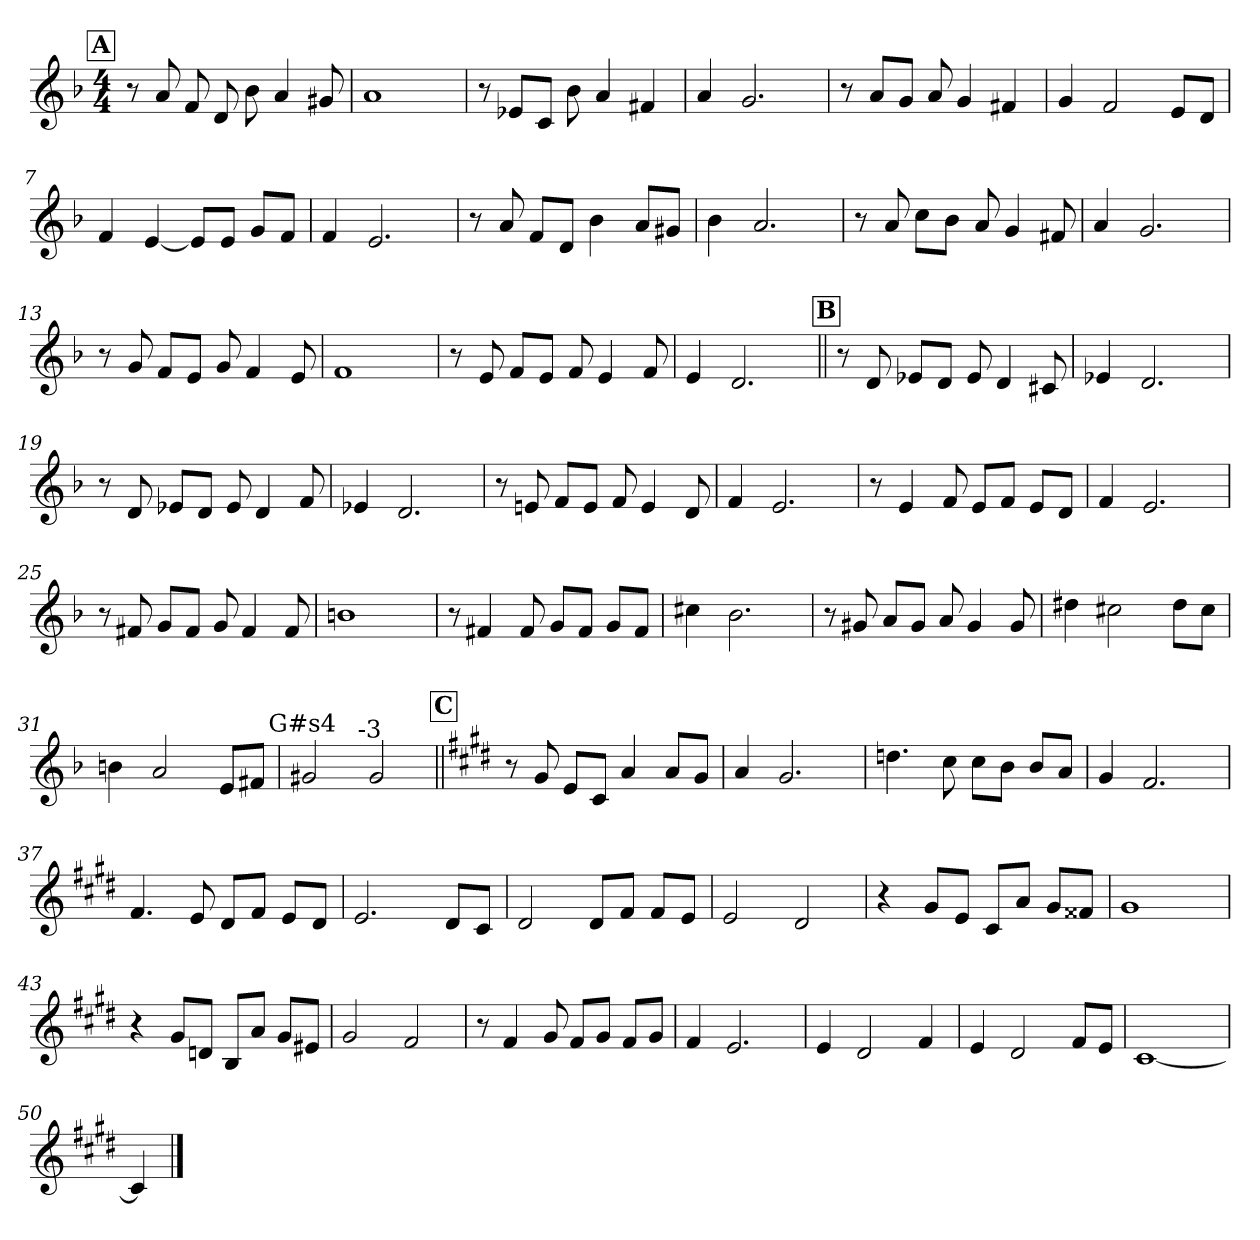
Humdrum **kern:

**kern
*part1
*staff1
*clefG2
*k[b-]
*F:
*M4/4
!!LO:REH:place=s1:a:B:fs=11.4:t=A
=1
8r
8a/
8f/
8d/
8b-\
4a/
8g#X/
=2
1a
=3
8r
8e-X/L
8c/J
8b-\
4a/
4f#X/
=4
4a/
2.g/
=5
8r
8a/L
8g/J
8a/
4g/
4f#X/
!!LO:LB:g=z
=6
4g/
2f/
8e/L
8d/J
=7
4f/
[<4e/
8e/L]
8e/J
8g/L
8f/J
=8
4f/
2.e/
=9
8r
8a/
8f/L
8d/J
4b-\
8a/L
8g#X/J
=10
4b-\
2.a/
!!LO:LB:g=z
=11
8r
8a/
8cc\L
8b-\J
8a/
4g/
8f#X/
=12
4a/
2.g/
=13
8r
8g/
8f/L
8e/J
8g/
4f/
8e/
=14
1f
=15
8r
8e/
8f/L
8e/J
8f/
4e/
8f/
=16
4e/
2.d/
!!LO:LB:g=z
!!LO:REH:place=s1:a:B:fs=11:t=B
=17||
8r
8d/
8e-X/L
8d/J
8e-/
4d/
8c#X/
=18
4e-X/
2.d/
=19
8r
8d/
8e-X/L
8d/J
8e-/
4d/
8f/
=20
4e-X/
2.d/
!!LO:LB:g=z
=21
8r
8en/
8f/L
8e/J
8f/
4e/
8d/
=22
4f/
2.e/
=23
8r
4e/
8f/
8e/L
8f/J
8e/L
8d/J
=24
4f/
2.e/
!!LO:LB:g=z
=25
8r
8f#X/
8g/L
8f#/J
8g/
4f#/
8f#/
=26
1bn
=27
8r
4f#X/
8f#/
8g/L
8f#/J
8g/L
8f#/J
=28
4cc#X\
2.b-\
!!LO:LB:g=z
=29
8r
8g#X/
8a/L
8g#/J
8a/
4g#/
8g#/
=30
4dd#X\
2cc#X\
8dd#\L
8cc#\J
=31
4bn\
2a/
8e/L
8f#X/J
=32
!LO:TX:a:cj:t=G#s4
2g#X/
!LO:TX:a:cj:t=-3
2g#/
!!LO:LB:g=z
!!LO:REH:place=s1:a:B:fs=11:t=C
=33||
*k[f#c#g#d#]
*E:
8r
8g#/
8e/L
8c#/J
4a/
8a/L
8g#/J
=34
4a/
2.g#/
=35
4.ddn\
8cc#\
8cc#\L
8b\J
8b/L
8a/J
=36
4g#/
2.f#/
!!LO:LB:g=z
=37
4.f#/
8e/
8d#/L
8f#/J
8e/L
8d#/J
=38
2.e/
8d#/L
8c#/J
=39
2d#/
8d#/L
8f#/J
8f#/L
8e/J
=40
2e/
2d#/
=41
4r
8g#/L
8e/J
8c#/L
8a/J
8g#/L
8f##X/J
!!LO:LB:g=z
=42
1g#
=43
4r
8g#/L
8dn/J
8B/L
8a/J
8g#/L
8e#X/J
=44
2g#/
2f#/
=45
8r
4f#/
8g#/
8f#/L
8g#/J
8f#/L
8g#/J
!!LO:LB:g=z
=46
4f#/
2.e/
=47
4e/
2d#/
4f#/
=48
4e/
2d#/
8f#/L
8e/J
=49
[1c#
=50
4c#/]
==
*-
